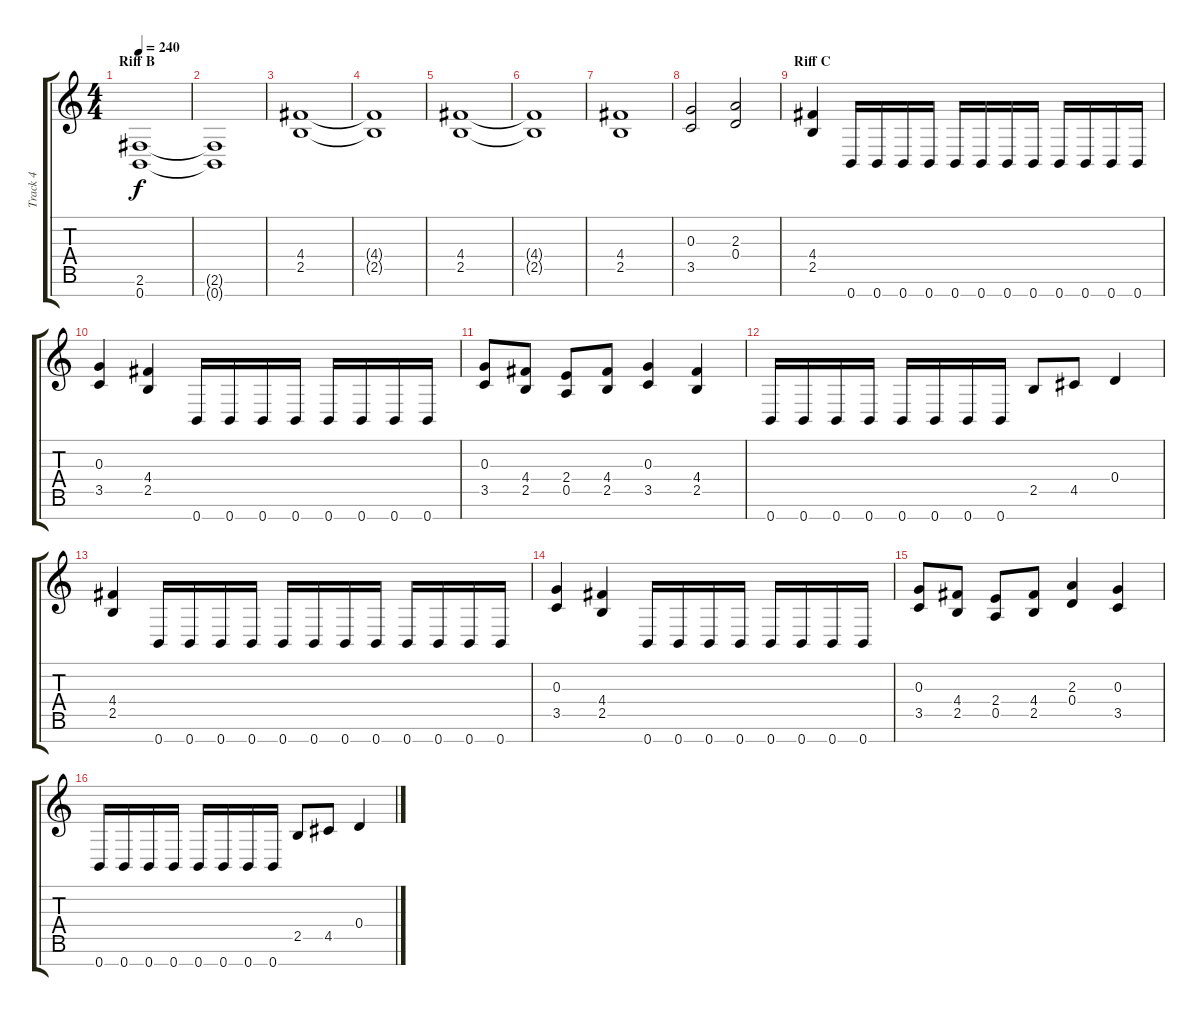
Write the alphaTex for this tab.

\track ("Track 4" "Track 4") {instrument distortionguitar}
\staff {score tabs}
\tuning (E4 B3 G3 D3 A2 E2 B1) {hide}
\ts (4 4)
\section ("" "Riff B")
\tempo 240
\clef g2
\ks c
(2.6 0.7).1{dy f} |
(2.6{t} 0.7{t}).1 |
(4.4 2.5).1 |
(4.4{t} 2.5{t}).1 |
(4.4 2.5).1 |
(4.4{t} 2.5{t}).1 |
(4.4 2.5).1 |
(0.3 3.5).2 (2.3 0.4).2 |
\section ("" "Riff C")
(4.4 2.5).4 0.7.16 0.7.16 0.7.16 0.7.16 0.7.16 0.7.16 0.7.16 0.7.16 0.7.16 0.7.16 0.7.16 0.7.16 |
(0.3 3.5).4 (4.4 2.5).4 0.7.16 0.7.16 0.7.16 0.7.16 0.7.16 0.7.16 0.7.16 0.7.16 |
(0.3 3.5).8 (4.4 2.5).8 (2.4 0.5).8 (4.4 2.5).8 (0.3 3.5).4 (4.4 2.5).4 |
0.7.16 0.7.16 0.7.16 0.7.16 0.7.16 0.7.16 0.7.16 0.7.16 2.5.8 4.5.8 0.4.4 |
(4.4 2.5).4 0.7.16 0.7.16 0.7.16 0.7.16 0.7.16 0.7.16 0.7.16 0.7.16 0.7.16 0.7.16 0.7.16 0.7.16 |
(0.3 3.5).4 (4.4 2.5).4 0.7.16 0.7.16 0.7.16 0.7.16 0.7.16 0.7.16 0.7.16 0.7.16 |
(0.3 3.5).8 (4.4 2.5).8 (2.4 0.5).8 (4.4 2.5).8 (2.3 0.4).4 (0.3 3.5).4 |
0.7.16 0.7.16 0.7.16 0.7.16 0.7.16 0.7.16 0.7.16 0.7.16 2.5.8 4.5.8 0.4.4
